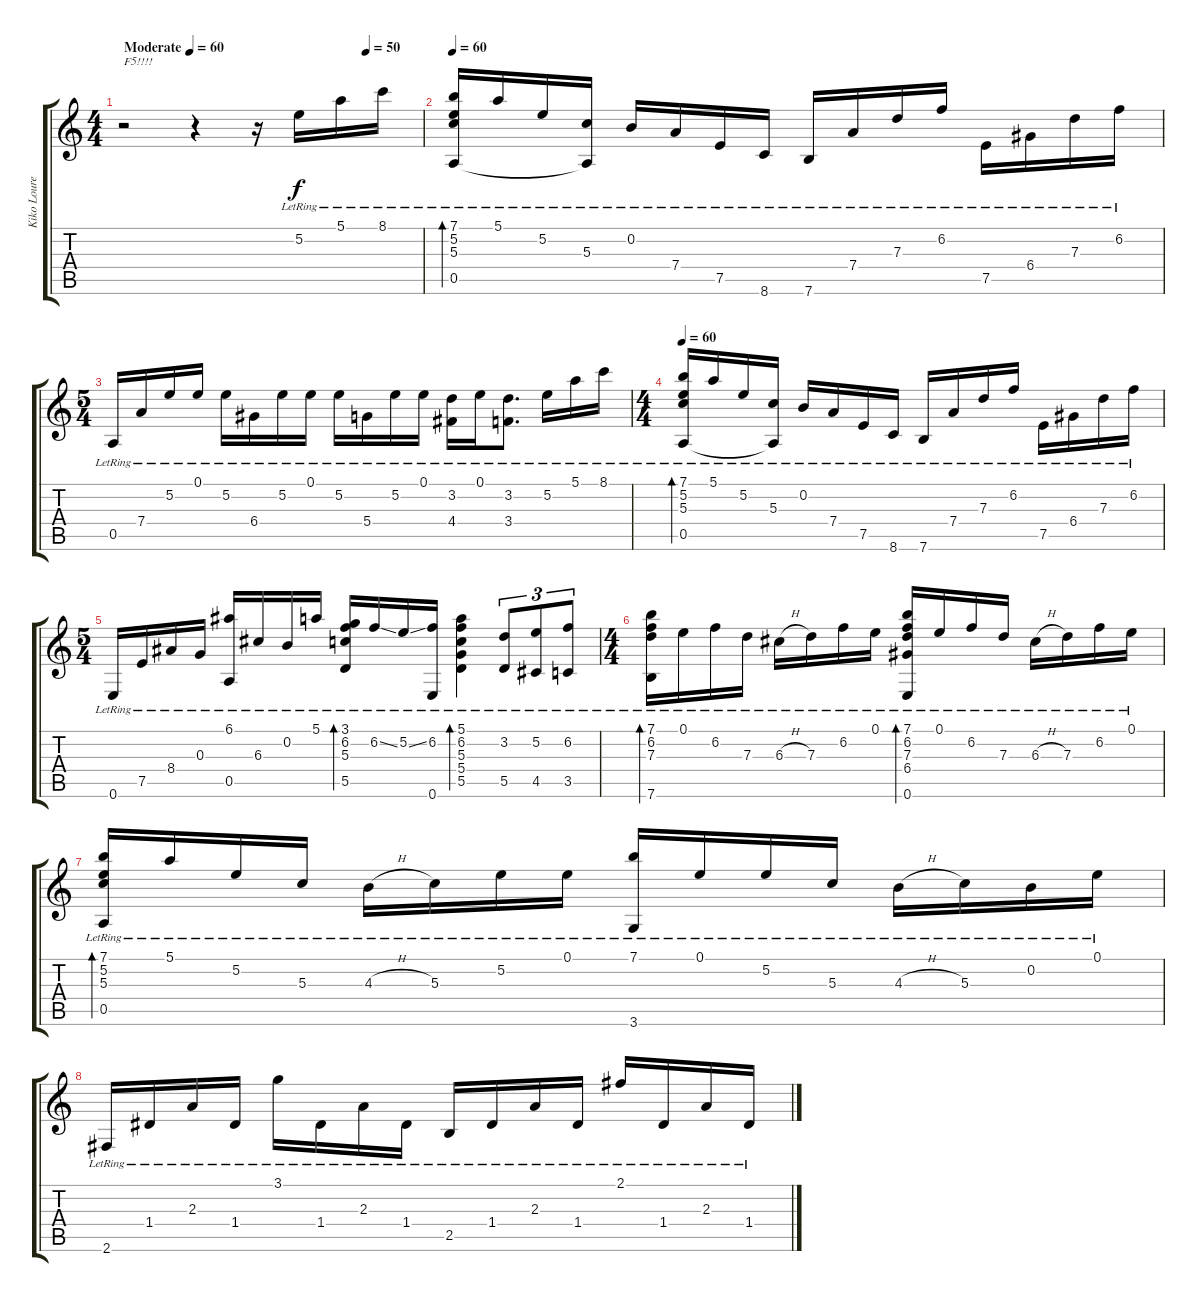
\track ("Kiko Loureiro" "Kiko Loure") {instrument acousticguitarnylon}
\staff {score tabs}
\tuning (E4 B3 G3 D3 A2 E2) {hide}
\ts (4 4)
\tempo (60 "Moderate")
\tempo (50 0.8125)
\tempo (60 "Moderate")
\clef g2
\ks c
r.2{txt "F5!!!!" dy f instrument acousticguitarnylon} r.4 r.16 5.2{lr}.16 5.1{lr}.16 8.1{lr}.16 |
\tempo 60
(7.1{lr} 5.2{lr} 5.3{lr} 0.5{lr}).16{bd 60} 5.1{lr}.16 5.2{lr}.16 (5.3{lr} 0.5{t}).16 0.2{lr}.16 7.4{lr}.16 7.5{lr}.16 8.6{lr}.16 7.6{lr}.16 7.4{lr}.16 7.3{lr}.16 6.2{lr}.16 7.5{lr}.16 6.4{lr}.16 7.3{lr}.16 6.2{lr}.16 |
\ts (5 4)
0.5{lr}.16 7.4{lr}.16 5.2{lr}.16 0.1{lr}.16 5.2{lr}.16 6.4{lr}.16 5.2{lr}.16 0.1{lr}.16 5.2{lr}.16 5.4{lr}.16 5.2{lr}.16 0.1{lr}.16 (3.2{lr} 4.4{lr}).16 0.1{lr}.16 (3.2{lr} 3.4{lr}).8{d} 5.2{lr}.16 5.1{lr}.16 8.1{lr}.16 |
\ts (4 4)
\tempo 60
(7.1{lr} 5.2{lr} 5.3{lr} 0.5{lr}).16{bd 60} 5.1{lr}.16 5.2{lr}.16 (5.3{lr} 0.5{t}).16 0.2{lr}.16 7.4{lr}.16 7.5{lr}.16 8.6{lr}.16 7.6{lr}.16 7.4{lr}.16 7.3{lr}.16 6.2{lr}.16 7.5{lr}.16 6.4{lr}.16 7.3{lr}.16 6.2{lr}.16 |
\ts (5 4)
0.6{lr}.16 7.5{lr}.16 8.4{lr}.16 0.3{lr}.16 (6.1{lr} 0.5{lr}).16 6.3{lr}.16 0.2{lr}.16 5.1{lr}.16 (3.1{lr} 6.2{lr} 5.3{lr} 5.5{lr}).16{bd 60} 6.2{ss lr}.16 5.2{ss lr}.16 (6.2{lr} 0.6{lr}).16 (5.1{lr} 6.2{lr} 5.3{lr} 5.4{lr} 5.5{lr}).4{bd 60} (3.2{lr} 5.5{lr}).8{tu (3 2)} (5.2{lr} 4.5{lr}).8{tu (3 2)} (6.2{lr} 3.5{lr}).8{tu (3 2)} |
\ts (4 4)
(7.1{lr} 6.2{lr} 7.3{lr} 7.6{lr}).16{bd 60} 0.1{lr}.16 6.2{lr}.16 7.3{lr}.16 6.3{h lr}.16 7.3{lr}.16 6.2{lr}.16 0.1{lr}.16 (7.1{lr} 6.2{lr} 7.3{lr} 6.4{lr} 0.6{lr}).16{bd 60} 0.1{lr}.16 6.2{lr}.16 7.3{lr}.16 6.3{h lr}.16 7.3{lr}.16 6.2{lr}.16 0.1{lr}.16 |
(7.1{lr} 5.2{lr} 5.3{lr} 0.5{lr}).16{bd 60} 5.1{lr}.16 5.2{lr}.16 5.3{lr}.16 4.3{h lr}.16 5.3{lr}.16 5.2{lr}.16 0.1{lr}.16 (7.1{lr} 3.6{lr}).16 0.1{lr}.16 5.2{lr}.16 5.3{lr}.16 4.3{h lr}.16 5.3{lr}.16 0.2{lr}.16 0.1{lr}.16 |
2.6{lr}.16 1.4{lr}.16 2.3{lr}.16 1.4{lr}.16 3.1{lr}.16 1.4{lr}.16 2.3{lr}.16 1.4{lr}.16 2.5{lr}.16 1.4{lr}.16 2.3{lr}.16 1.4{lr}.16 2.1{lr}.16 1.4{lr}.16 2.3{lr}.16 1.4{lr}.16
